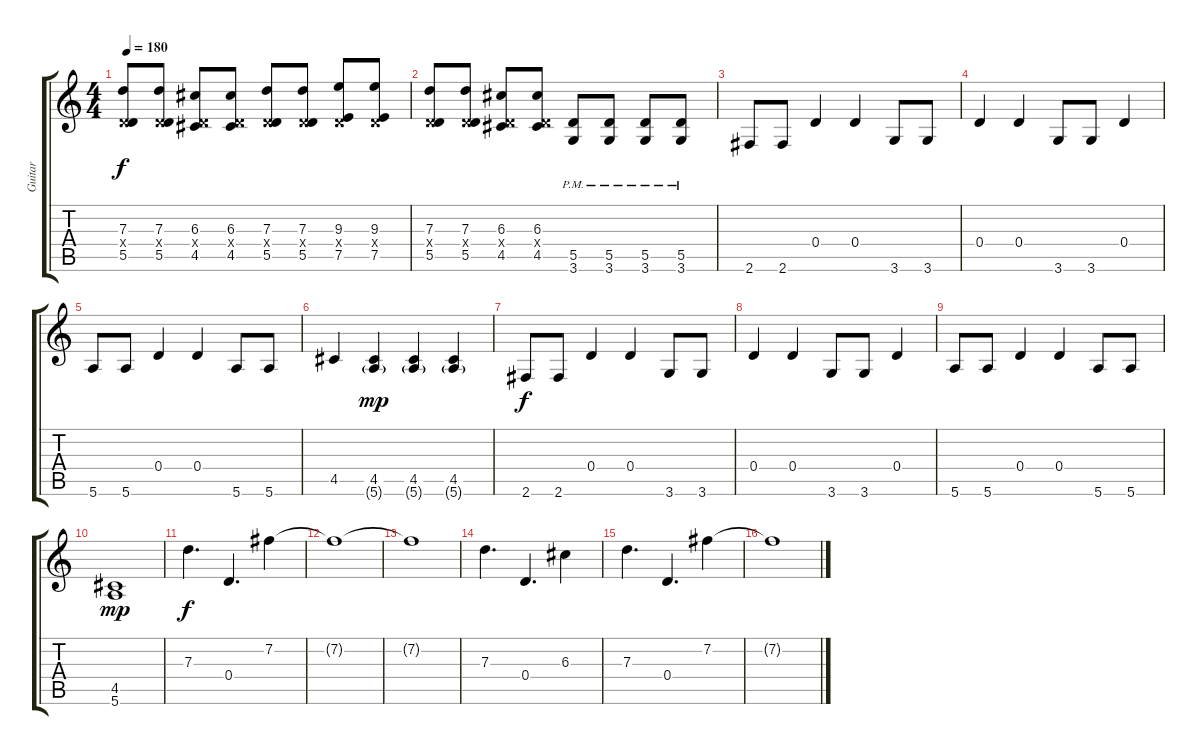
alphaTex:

\track ("Guitar" "Guitar") {instrument distortionguitar}
\staff {score tabs}
\tuning (E4 B3 G3 D3 A2 E2) {hide}
\ts (4 4)
\tempo 180
\clef g2
\ks c
(7.3 0.4{x} 5.5).8{dy f} (7.3 0.4{x} 5.5).8 (6.3 0.4{x} 4.5).8 (6.3 0.4{x} 4.5).8 (7.3 0.4{x} 5.5).8 (7.3 0.4{x} 5.5).8 (9.3 0.4{x} 7.5).8 (9.3 0.4{x} 7.5).8 |
(7.3 0.4{x} 5.5).8 (7.3 0.4{x} 5.5).8 (6.3 0.4{x} 4.5).8 (6.3 0.4{x} 4.5).8 (5.5{pm} 3.6{pm}).8 (5.5{pm} 3.6{pm}).8 (5.5{pm} 3.6{pm}).8 (5.5{pm} 3.6{pm}).8 |
2.6.8 2.6.8 0.4.4 0.4.4 3.6.8 3.6.8 |
0.4.4 0.4.4 3.6.8 3.6.8 0.4.4 |
5.6.8 5.6.8 0.4.4 0.4.4 5.6.8 5.6.8 |
4.5.4 (4.5 5.6{g}).4{dy mp} (4.5 5.6{g}).4 (4.5 5.6{g}).4 |
2.6.8{dy f} 2.6.8 0.4.4 0.4.4 3.6.8 3.6.8 |
0.4.4 0.4.4 3.6.8 3.6.8 0.4.4 |
5.6.8 5.6.8 0.4.4 0.4.4 5.6.8 5.6.8 |
(4.5 5.6).1{dy mp} |
7.3.4{d dy f} 0.4.4{d} 7.2.4 |
7.2{t}.1 |
7.2{t}.1 |
7.3.4{d} 0.4.4{d} 6.3.4 |
7.3.4{d} 0.4.4{d} 7.2.4 |
7.2{t}.1
